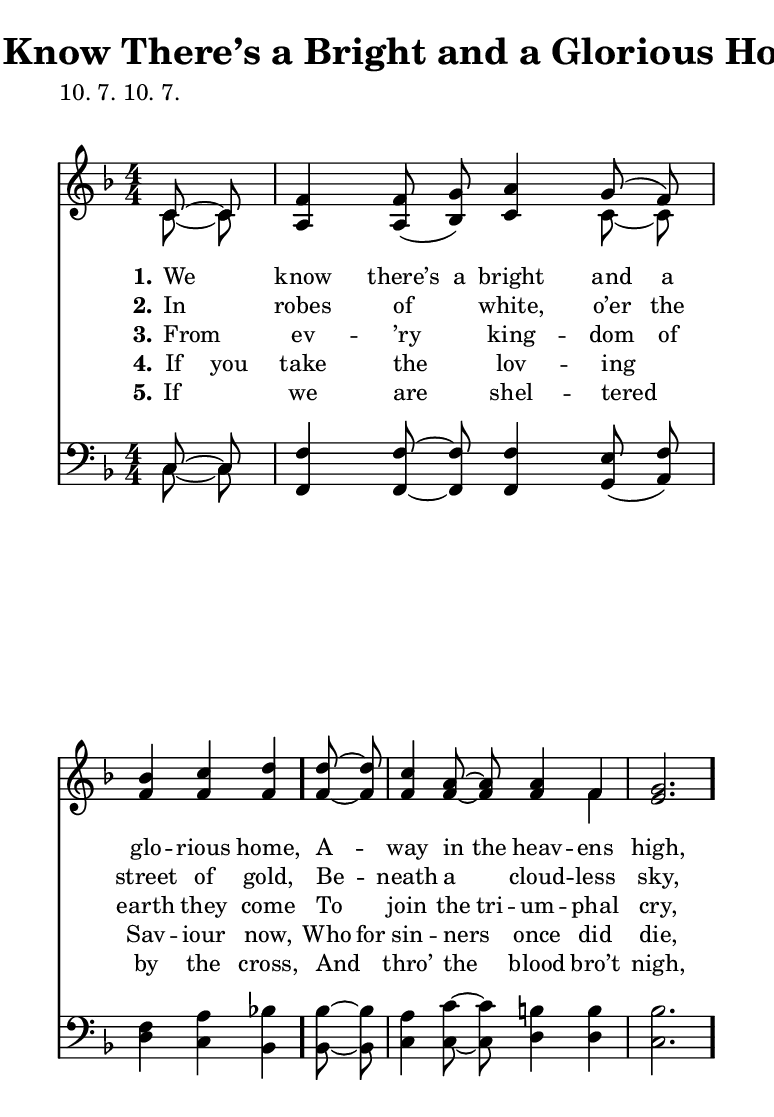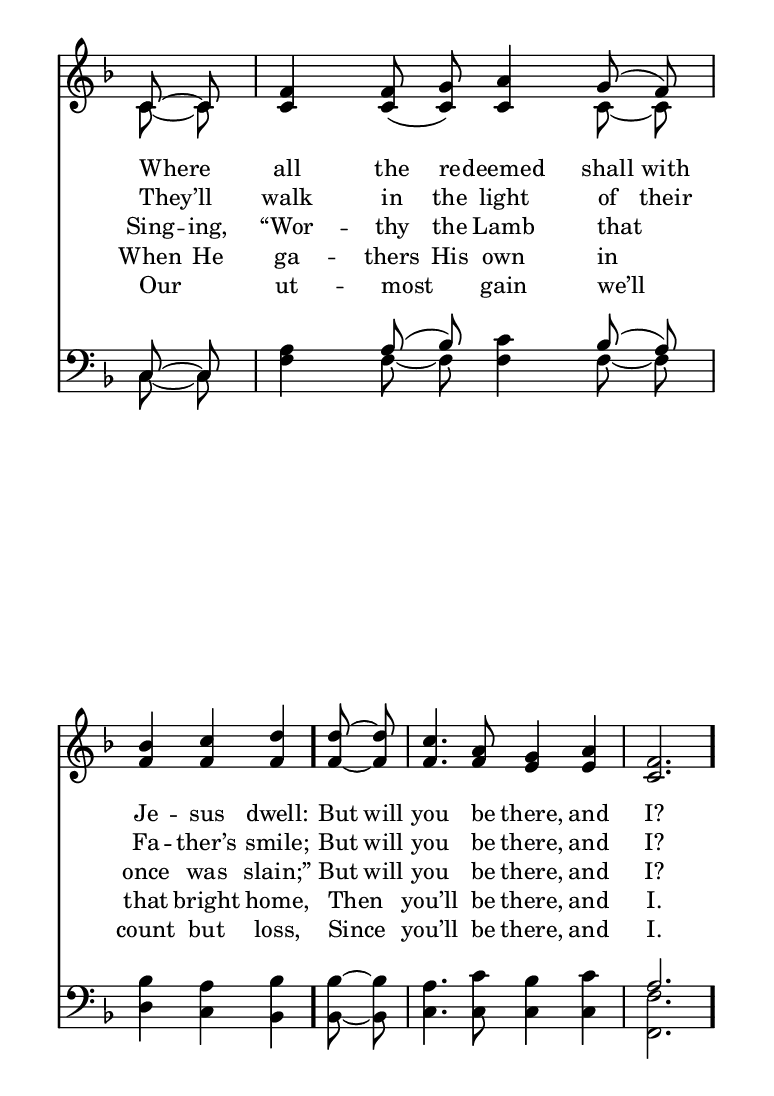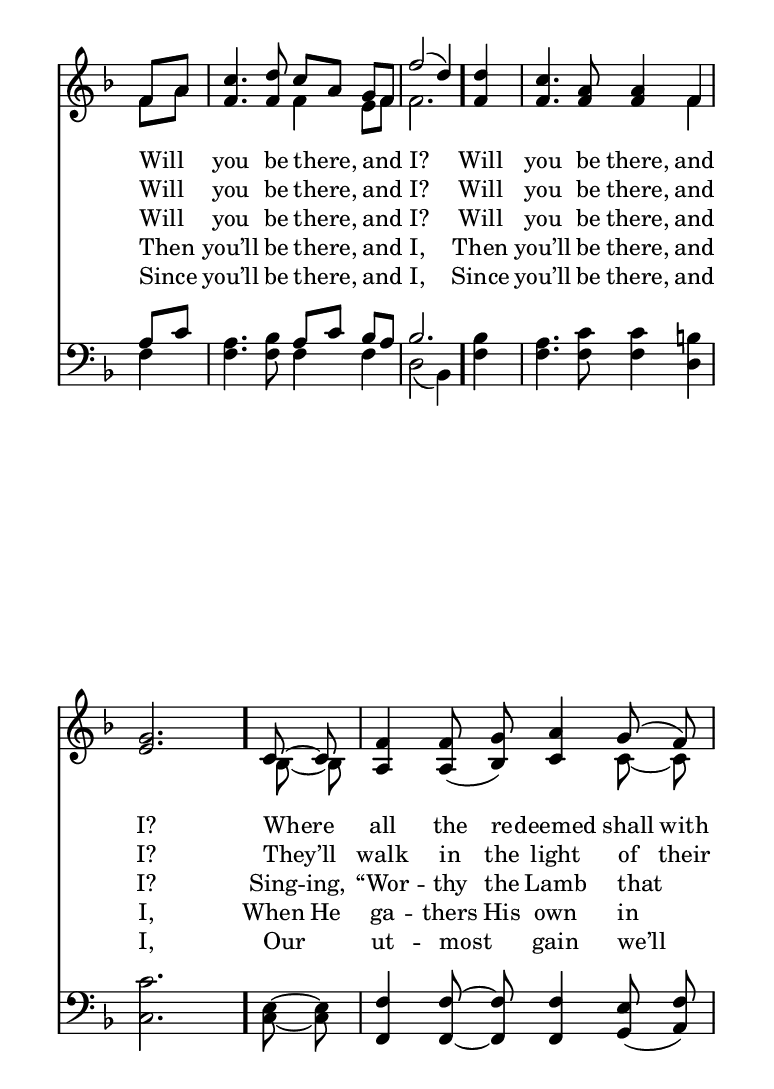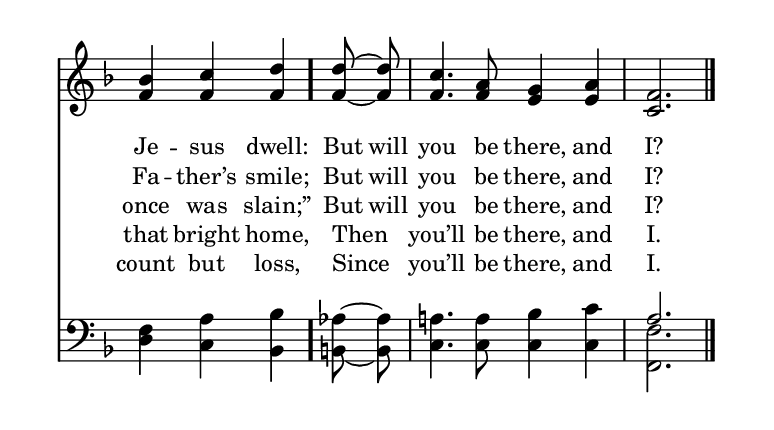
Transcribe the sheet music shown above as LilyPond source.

\include "common/global.ily"
\paper {
  \include "common/paper.ily"
  %ragged-bottom = ##t
  %ragged-last-bottom = ##t
  %systems-per-page = ##f
  %page-count = ##f
}

\header{
  hymnnumber = "54"
  title = "We Know There’s a Bright and a Glorious Home"
  tunename = ""
  meter = "10. 7. 10. 7."
  %poet = ""
  %composer = ""
  %copyright = ""
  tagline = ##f
}

% for fermata in MIDI
ta = { \tempo 4=80 }
tb = { \tempo 4=40 }

patternAA = { c8 ~ c8 | c4 c8( c8) c4 c8( c8) | c4 c4 c4 }
patternAB = { c8 ~ c8 | c4 c8( c8) c4 c8 ~ c8 | c4 c4 c4 }
patternAC = { c8 ~ c8 | c4 c8 ~ c8 c4 c8( c8) | c4 c4 c4 }
patternAD = { c8 ~ c8 | c4 c8 ~ c8 c4 c8 ~ c8 | c4 c4 c4 }

patternBA = { c8 ~ c8 | c4 c8 ~ c8 c4 c4 | c2. }
patternBB = { c8 ~ c8 | c4. c8 c4 c4 | c2. }
patternBC = { c4      | c4. c8 c4 c4 | c2. }

patternCA = { c8[ c8] | c4. c8 c8[ c8] c8[ c8] | c2( c4) }
patternCB = { c8[ c8] | c4. c8 c4      c8[ c8] | c2.     }
patternCC = { c8[ c8] | c4. c8 c8[ c8] c8[ c8] | c2.     }
patternCD = { c4      | c4. c8 c4      c4      | c2( c4) }

global = {
  \include "common/overrides.ily"
  \override Staff.TimeSignature.style = #'numbered
  \time 4/4
  \override Score.MetronomeMark.transparent = ##t % hide all fermata changes too
  \ta
  \key f \major
  \partial 4
  \autoBeamOff
}

notesSoprano = {
\global
\relative c' {

  \changePitch \patternAA { c c | f f g a g f | bes c d }
  \changePitch \patternBA { d d | c a a a f | g }
  \changePitch \patternAA { c, c | f f g a g f | bes c d }
  \changePitch \patternBB { d d | c a g a | f }

  \changePitch \patternCA { f a | c d c a g f | f' d }
  \changePitch \patternBC { d | c a a f | g }
  \changePitch \patternAA { c, c | f f g a g f | bes c d }
  \changePitch \patternBB { d d | c a g a | f }

  \bar "|."

}
}

notesAlto = {
\global
\relative e' {

  \changePitch \patternAB { c c | a a bes c c c | f f f }
  \changePitch \patternBA { f f | f f f f f | e }
  \changePitch \patternAB { c c | c c c c c c | f f f }
  \changePitch \patternBB { f f | f f e e | c }

  \changePitch \patternCB { f a | f f f e f | f }
  \changePitch \patternBC { f | f f f f | e }
  \changePitch \patternAB { bes bes | a a bes c c c | f f f }
  \changePitch \patternBB { f f | f f e e | c }

}
}

notesTenor = {
\global
\relative a, {

  \changePitch \patternAC { c c | f f f f e f | f a bes! }
  \changePitch \patternBA { bes bes | a c c b b | bes }
  \changePitch \patternAA { c, c | a' a bes c bes a | bes a bes }
  \changePitch \patternBB { bes bes | a c bes c | a }

  \changePitch \patternCC { a c | a bes a c bes a | bes }
  \changePitch \patternBC { bes | a c c b | c }
  \changePitch \patternAC { e, e | f f f f e f | f a bes }
  \changePitch \patternBB { aes aes | a! a bes c | a }

}
}

notesBass = {
\global
\relative f {

  \changePitch \patternAC { c c | f, f f f g a | d c bes }
  \changePitch \patternBA { bes bes | c c c d d | c }
  \changePitch \patternAD { c c | f f f f f f | d c bes }
  \changePitch \patternBB { bes bes | c c c c | < f f, >}

  \changePitch \patternCD { f | f f f f | d bes }
  \changePitch \patternBC { f' | f f f d | c }
  \changePitch \patternAC { c c | f, f f f g a | d c bes }
  \changePitch \patternBB { b b | c c c c | < f f, > }

}
}

wordsA = \lyricmode {
\set stanza = "1."

We know \mon there’s a \moff bright \mon and a \moff glo -- rious home, \bar "."
A -- way \mon in the \moff heav -- ens high, \bar "." \break
Where all \mon the re -- \moff deemed \mon shall \moff with Je -- sus dwell: \bar "."
\mon But will \moff you be there, and I? \bar "." \break
Will you be there, and I? \bar "."
Will you be there, and I? \bar "."
Where all \mon the re -- \moff deemed \mon shall \moff with Je -- sus dwell: \bar "."
\mon But will \moff you be there, and I? \bar "." \break

}

wordsB = \lyricmode {
\set stanza = "2."

In robes of white, \mon o’er the \moff street of gold,
Be -- neath a cloud -- less sky,
They’ll walk \mon in the light of their Fa -- ther’s smile; \moff
\mon But will \moff you be there, and I?
Will you be there, and I?
Will you be there, and I?
They’ll walk \mon in the light of their Fa -- ther’s smile; \moff
\mon But will \moff you be there, and I?

}

wordsC = \lyricmode {
\set stanza = "3."

From ev -- ’ry king -- \mon dom of \moff earth they come
To join \mon the tri -- \moff um -- phal cry,
\mon Sing -- ing, \moff “Wor -- \mon thy the \moff Lamb that once was slain;”
\mon But will \moff you be there, and I?
Will you be there, and I?
Will you be there, and I?
\mon Sing -- ing, \moff “Wor -- \mon thy the \moff Lamb that once was slain;”
\mon But will \moff you be there, and I?

}

wordsD = \lyricmode {
\set stanza = "4."

\mon If you \moff take the lov -- ing Sav -- iour now,
\mon Who for \moff sin -- ners once did die,
\mon When He ga -- thers His own \moff in that bright home,
Then you’ll be there, and I.
Then you’ll be there, and I,
Then you’ll be there, and I,
\mon When He ga -- thers His own \moff in that bright home,
Then you’ll be there, and I.

}

wordsE = \lyricmode {
\set stanza = "5."

If we are shel -- tered by the cross,
And thro’ the blood bro’t nigh,
Our ut -- most gain we’ll count but loss,
Since you’ll be there, and I.
Since you’ll be there, and I,
Since you’ll be there, and I,
Our ut -- most gain we’ll count but loss,
Since you’ll be there, and I.

}

\score {
  \context ChoirStaff <<
    \context Staff = upper <<
      \set Staff.autoBeaming = ##f
      \set ChoirStaff.systemStartDelimiter = #'SystemStartBar
      \set ChoirStaff.printPartCombineTexts = ##f
      \partcombine #'(2 . 9) \notesSoprano \notesAlto
      \context NullVoice = sopranos { \voiceOne << \notesSoprano >> }
      \context NullVoice = altos { \voiceTwo << \notesAlto >> }
      \context Lyrics = one   \lyricsto sopranos \wordsA
      \context Lyrics = two   \lyricsto sopranos \wordsB
      \context Lyrics = three \lyricsto sopranos \wordsC
      \context Lyrics = four  \lyricsto sopranos \wordsD
      \context Lyrics = five  \lyricsto sopranos \wordsE
    >>
    \context Staff = men <<
      \set Staff.autoBeaming = ##f
      \clef bass
      \set ChoirStaff.printPartCombineTexts = ##f
      \partcombine #'(2 . 9) \notesTenor \notesBass
      \context NullVoice = tenors { \voiceOne << \notesTenor >> }
      \context NullVoice = basses { \voiceTwo << \notesBass >> }
    >>
  >>
  \layout {
    \include "common/layout.ily"
  }
  \midi{
    \include "common/midi.ily"
  }
}

\version "2.19.49"  % necessary for upgrading to future LilyPond versions.

% vi:set et ts=2 sw=2 ai nocindent syntax=lilypond:
